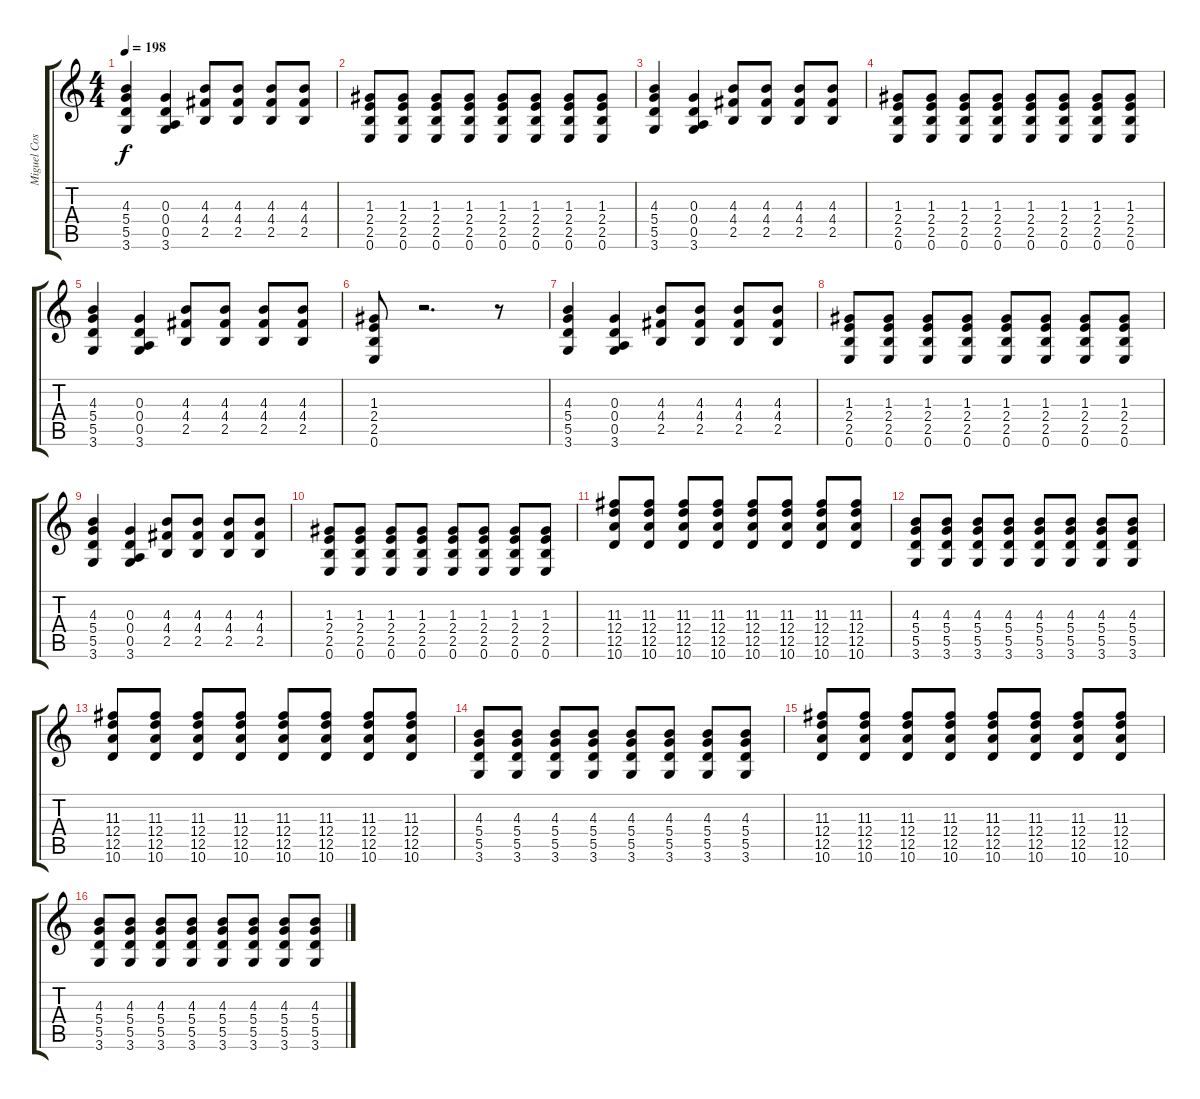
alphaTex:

\track ("Miguel Costas - Guitarra" "Miguel Cos") {instrument overdrivenguitar}
\staff {score tabs}
\tuning (E4 B3 G3 D3 A2 E2) {hide}
\ts (4 4)
\tempo 198
\clef g2
\ks c
(4.3 5.4 5.5 3.6).4{dy f} (0.3 0.4 0.5 3.6).4 (4.3 4.4 2.5).8 (4.3 4.4 2.5).8 (4.3 4.4 2.5).8 (4.3 4.4 2.5).8 |
(1.3 2.4 2.5 0.6).8 (1.3 2.4 2.5 0.6).8 (1.3 2.4 2.5 0.6).8 (1.3 2.4 2.5 0.6).8 (1.3 2.4 2.5 0.6).8 (1.3 2.4 2.5 0.6).8 (1.3 2.4 2.5 0.6).8 (1.3 2.4 2.5 0.6).8 |
(4.3 5.4 5.5 3.6).4 (0.3 0.4 0.5 3.6).4 (4.3 4.4 2.5).8 (4.3 4.4 2.5).8 (4.3 4.4 2.5).8 (4.3 4.4 2.5).8 |
(1.3 2.4 2.5 0.6).8 (1.3 2.4 2.5 0.6).8 (1.3 2.4 2.5 0.6).8 (1.3 2.4 2.5 0.6).8 (1.3 2.4 2.5 0.6).8 (1.3 2.4 2.5 0.6).8 (1.3 2.4 2.5 0.6).8 (1.3 2.4 2.5 0.6).8 |
(4.3 5.4 5.5 3.6).4 (0.3 0.4 0.5 3.6).4 (4.3 4.4 2.5).8 (4.3 4.4 2.5).8 (4.3 4.4 2.5).8 (4.3 4.4 2.5).8 |
(1.3 2.4 2.5 0.6).8 r.2{d} r.8 |
(4.3 5.4 5.5 3.6).4 (0.3 0.4 0.5 3.6).4 (4.3 4.4 2.5).8 (4.3 4.4 2.5).8 (4.3 4.4 2.5).8 (4.3 4.4 2.5).8 |
(1.3 2.4 2.5 0.6).8 (1.3 2.4 2.5 0.6).8 (1.3 2.4 2.5 0.6).8 (1.3 2.4 2.5 0.6).8 (1.3 2.4 2.5 0.6).8 (1.3 2.4 2.5 0.6).8 (1.3 2.4 2.5 0.6).8 (1.3 2.4 2.5 0.6).8 |
(4.3 5.4 5.5 3.6).4 (0.3 0.4 0.5 3.6).4 (4.3 4.4 2.5).8 (4.3 4.4 2.5).8 (4.3 4.4 2.5).8 (4.3 4.4 2.5).8 |
(1.3 2.4 2.5 0.6).8 (1.3 2.4 2.5 0.6).8 (1.3 2.4 2.5 0.6).8 (1.3 2.4 2.5 0.6).8 (1.3 2.4 2.5 0.6).8 (1.3 2.4 2.5 0.6).8 (1.3 2.4 2.5 0.6).8 (1.3 2.4 2.5 0.6).8 |
(11.3 12.4 12.5 10.6).8 (11.3 12.4 12.5 10.6).8 (11.3 12.4 12.5 10.6).8 (11.3 12.4 12.5 10.6).8 (11.3 12.4 12.5 10.6).8 (11.3 12.4 12.5 10.6).8 (11.3 12.4 12.5 10.6).8 (11.3 12.4 12.5 10.6).8 |
(4.3 5.4 5.5 3.6).8 (4.3 5.4 5.5 3.6).8 (4.3 5.4 5.5 3.6).8 (4.3 5.4 5.5 3.6).8 (4.3 5.4 5.5 3.6).8 (4.3 5.4 5.5 3.6).8 (4.3 5.4 5.5 3.6).8 (4.3 5.4 5.5 3.6).8 |
(11.3 12.4 12.5 10.6).8 (11.3 12.4 12.5 10.6).8 (11.3 12.4 12.5 10.6).8 (11.3 12.4 12.5 10.6).8 (11.3 12.4 12.5 10.6).8 (11.3 12.4 12.5 10.6).8 (11.3 12.4 12.5 10.6).8 (11.3 12.4 12.5 10.6).8 |
(4.3 5.4 5.5 3.6).8 (4.3 5.4 5.5 3.6).8 (4.3 5.4 5.5 3.6).8 (4.3 5.4 5.5 3.6).8 (4.3 5.4 5.5 3.6).8 (4.3 5.4 5.5 3.6).8 (4.3 5.4 5.5 3.6).8 (4.3 5.4 5.5 3.6).8 |
(11.3 12.4 12.5 10.6).8 (11.3 12.4 12.5 10.6).8 (11.3 12.4 12.5 10.6).8 (11.3 12.4 12.5 10.6).8 (11.3 12.4 12.5 10.6).8 (11.3 12.4 12.5 10.6).8 (11.3 12.4 12.5 10.6).8 (11.3 12.4 12.5 10.6).8 |
(4.3 5.4 5.5 3.6).8 (4.3 5.4 5.5 3.6).8 (4.3 5.4 5.5 3.6).8 (4.3 5.4 5.5 3.6).8 (4.3 5.4 5.5 3.6).8 (4.3 5.4 5.5 3.6).8 (4.3 5.4 5.5 3.6).8 (4.3 5.4 5.5 3.6).8
